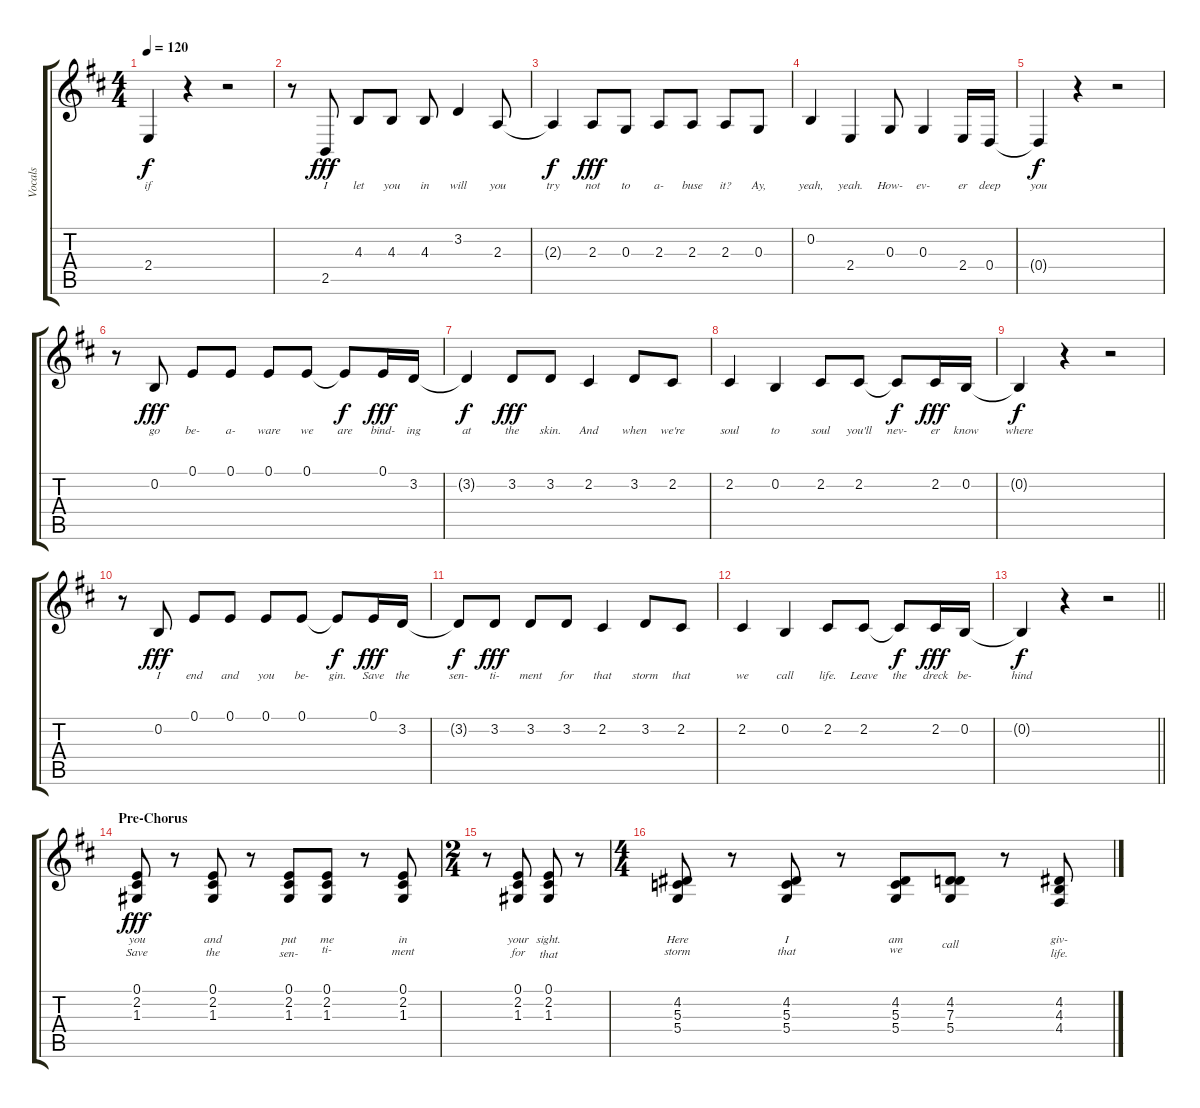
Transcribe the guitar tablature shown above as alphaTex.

\track ("Vocals" "Vocals") {instrument lead6voice}
\staff {score tabs}
\tuning (E4 B3 G3 D3 A2 E2) {hide}
\ts (4 4)
\tempo 120
\clef g2
\ks d
2.4{t}.4{lyrics (0 "if") lyrics (1 "") lyrics (2 "") lyrics (3 "") lyrics (4 "") dy f} r.4 r.2 |
r.8 2.5.8{lyrics (0 "I") lyrics (1 "") lyrics (2 "") lyrics (3 "") lyrics (4 "") dy fff} 4.3.8{lyrics (0 "let") lyrics (1 "") lyrics (2 "") lyrics (3 "") lyrics (4 "")} 4.3.8{lyrics (0 "you") lyrics (1 "") lyrics (2 "") lyrics (3 "") lyrics (4 "")} 4.3.8{lyrics (0 "in") lyrics (1 "") lyrics (2 "") lyrics (3 "") lyrics (4 "")} 3.2.4{lyrics (0 "will") lyrics (1 "") lyrics (2 "") lyrics (3 "") lyrics (4 "")} 2.3.8{lyrics (0 "you") lyrics (1 "") lyrics (2 "") lyrics (3 "") lyrics (4 "")} |
2.3{t}.4{lyrics (0 "try") lyrics (1 "") lyrics (2 "") lyrics (3 "") lyrics (4 "") dy f} 2.3.8{lyrics (0 "not") lyrics (1 "") lyrics (2 "") lyrics (3 "") lyrics (4 "") dy fff} 0.3.8{lyrics (0 "to") lyrics (1 "") lyrics (2 "") lyrics (3 "") lyrics (4 "")} 2.3.8{lyrics (0 "a-") lyrics (1 "") lyrics (2 "") lyrics (3 "") lyrics (4 "")} 2.3.8{lyrics (0 "buse") lyrics (1 "") lyrics (2 "") lyrics (3 "") lyrics (4 "")} 2.3.8{lyrics (0 "it?") lyrics (1 "") lyrics (2 "") lyrics (3 "") lyrics (4 "")} 0.3.8{lyrics (0 "Ay,") lyrics (1 "") lyrics (2 "") lyrics (3 "") lyrics (4 "")} |
0.2.4{lyrics (0 "yeah,") lyrics (1 "") lyrics (2 "") lyrics (3 "") lyrics (4 "")} 2.4.4{lyrics (0 "yeah.") lyrics (1 "") lyrics (2 "") lyrics (3 "") lyrics (4 "")} 0.3.8{lyrics (0 "How-") lyrics (1 "") lyrics (2 "") lyrics (3 "") lyrics (4 "")} 0.3.4{lyrics (0 "ev-") lyrics (1 "") lyrics (2 "") lyrics (3 "") lyrics (4 "")} 2.4.16{lyrics (0 "er") lyrics (1 "") lyrics (2 "") lyrics (3 "") lyrics (4 "")} 0.4.16{lyrics (0 "deep") lyrics (1 "") lyrics (2 "") lyrics (3 "") lyrics (4 "")} |
0.4{t}.4{lyrics (0 "you") lyrics (1 "") lyrics (2 "") lyrics (3 "") lyrics (4 "") dy f} r.4 r.2 |
r.8 0.2.8{lyrics (0 "go") lyrics (1 "") lyrics (2 "") lyrics (3 "") lyrics (4 "") dy fff} 0.1.8{lyrics (0 "be-") lyrics (1 "") lyrics (2 "") lyrics (3 "") lyrics (4 "")} 0.1.8{lyrics (0 "a-") lyrics (1 "") lyrics (2 "") lyrics (3 "") lyrics (4 "")} 0.1.8{lyrics (0 "ware") lyrics (1 "") lyrics (2 "") lyrics (3 "") lyrics (4 "")} 0.1.8{lyrics (0 "we") lyrics (1 "") lyrics (2 "") lyrics (3 "") lyrics (4 "")} 0.1{t}.8{lyrics (0 "are") lyrics (1 "") lyrics (2 "") lyrics (3 "") lyrics (4 "") dy f} 0.1.16{lyrics (0 "bind-") lyrics (1 "") lyrics (2 "") lyrics (3 "") lyrics (4 "") dy fff} 3.2.16{lyrics (0 "ing") lyrics (1 "") lyrics (2 "") lyrics (3 "") lyrics (4 "")} |
3.2{t}.4{lyrics (0 "at") lyrics (1 "") lyrics (2 "") lyrics (3 "") lyrics (4 "") dy f} 3.2.8{lyrics (0 "the") lyrics (1 "") lyrics (2 "") lyrics (3 "") lyrics (4 "") dy fff} 3.2.8{lyrics (0 "skin.") lyrics (1 "") lyrics (2 "") lyrics (3 "") lyrics (4 "")} 2.2.4{lyrics (0 "And") lyrics (1 "") lyrics (2 "") lyrics (3 "") lyrics (4 "")} 3.2.8{lyrics (0 "when") lyrics (1 "") lyrics (2 "") lyrics (3 "") lyrics (4 "")} 2.2.8{lyrics (0 "we're") lyrics (1 "") lyrics (2 "") lyrics (3 "") lyrics (4 "")} |
2.2.4{lyrics (0 "soul") lyrics (1 "") lyrics (2 "") lyrics (3 "") lyrics (4 "")} 0.2.4{lyrics (0 "to") lyrics (1 "") lyrics (2 "") lyrics (3 "") lyrics (4 "")} 2.2.8{lyrics (0 "soul") lyrics (1 "") lyrics (2 "") lyrics (3 "") lyrics (4 "")} 2.2.8{lyrics (0 "you'll") lyrics (1 "") lyrics (2 "") lyrics (3 "") lyrics (4 "")} 2.2{t}.8{lyrics (0 "nev-") lyrics (1 "") lyrics (2 "") lyrics (3 "") lyrics (4 "") dy f} 2.2.16{lyrics (0 "er") lyrics (1 "") lyrics (2 "") lyrics (3 "") lyrics (4 "") dy fff} 0.2.16{lyrics (0 "know") lyrics (1 "") lyrics (2 "") lyrics (3 "") lyrics (4 "")} |
0.2{t}.4{lyrics (0 "where") lyrics (1 "") lyrics (2 "") lyrics (3 "") lyrics (4 "") dy f} r.4 r.2 |
r.8 0.2.8{lyrics (0 "I") lyrics (1 "") lyrics (2 "") lyrics (3 "") lyrics (4 "") dy fff} 0.1.8{lyrics (0 "end") lyrics (1 "") lyrics (2 "") lyrics (3 "") lyrics (4 "")} 0.1.8{lyrics (0 "and") lyrics (1 "") lyrics (2 "") lyrics (3 "") lyrics (4 "")} 0.1.8{lyrics (0 "you") lyrics (1 "") lyrics (2 "") lyrics (3 "") lyrics (4 "")} 0.1.8{lyrics (0 "be-") lyrics (1 "") lyrics (2 "") lyrics (3 "") lyrics (4 "")} 0.1{t}.8{lyrics (0 "gin.") lyrics (1 "") lyrics (2 "") lyrics (3 "") lyrics (4 "") dy f} 0.1.16{lyrics (0 "Save") lyrics (1 "") lyrics (2 "") lyrics (3 "") lyrics (4 "") dy fff} 3.2.16{lyrics (0 "the") lyrics (1 "") lyrics (2 "") lyrics (3 "") lyrics (4 "")} |
3.2{t}.8{lyrics (0 "sen-") lyrics (1 "") lyrics (2 "") lyrics (3 "") lyrics (4 "") dy f} 3.2.8{lyrics (0 "ti-") lyrics (1 "") lyrics (2 "") lyrics (3 "") lyrics (4 "") dy fff} 3.2.8{lyrics (0 "ment") lyrics (1 "") lyrics (2 "") lyrics (3 "") lyrics (4 "")} 3.2.8{lyrics (0 "for") lyrics (1 "") lyrics (2 "") lyrics (3 "") lyrics (4 "")} 2.2.4{lyrics (0 "that") lyrics (1 "") lyrics (2 "") lyrics (3 "") lyrics (4 "")} 3.2.8{lyrics (0 "storm") lyrics (1 "") lyrics (2 "") lyrics (3 "") lyrics (4 "")} 2.2.8{lyrics (0 "that") lyrics (1 "") lyrics (2 "") lyrics (3 "") lyrics (4 "")} |
2.2.4{lyrics (0 "we") lyrics (1 "") lyrics (2 "") lyrics (3 "") lyrics (4 "")} 0.2.4{lyrics (0 "call") lyrics (1 "") lyrics (2 "") lyrics (3 "") lyrics (4 "")} 2.2.8{lyrics (0 "life.") lyrics (1 "") lyrics (2 "") lyrics (3 "") lyrics (4 "")} 2.2.8{lyrics (0 "Leave") lyrics (1 "") lyrics (2 "") lyrics (3 "") lyrics (4 "")} 2.2{t}.8{lyrics (0 "the") lyrics (1 "") lyrics (2 "") lyrics (3 "") lyrics (4 "") dy f} 2.2.16{lyrics (0 "dreck") lyrics (1 "") lyrics (2 "") lyrics (3 "") lyrics (4 "") dy fff} 0.2.16{lyrics (0 "be-") lyrics (1 "") lyrics (2 "") lyrics (3 "") lyrics (4 "")} |
\barLineRight lightlight
0.2{t}.4{lyrics (0 "hind") lyrics (1 "") lyrics (2 "") lyrics (3 "") lyrics (4 "") dy f} r.4 r.2 |
\section ("" "Pre-Chorus")
(0.1 2.2 1.3).8{lyrics (0 "you") lyrics (1 "Save") lyrics (2 "") lyrics (3 "") lyrics (4 "") dy fff} r.8 (0.1 2.2 1.3).8{lyrics (0 "and") lyrics (1 "the") lyrics (2 "") lyrics (3 "") lyrics (4 "")} r.8 (0.1 2.2 1.3).8{lyrics (0 "put") lyrics (1 "sen-") lyrics (2 "") lyrics (3 "") lyrics (4 "")} (0.1 2.2 1.3).8{lyrics (0 "me") lyrics (1 "ti-") lyrics (2 "") lyrics (3 "") lyrics (4 "")} r.8 (0.1 2.2 1.3).8{lyrics (0 "in") lyrics (1 "ment") lyrics (2 "") lyrics (3 "") lyrics (4 "")} |
\ts (2 4)
r.8 (0.1 2.2 1.3).8{lyrics (0 "your") lyrics (1 "for") lyrics (2 "") lyrics (3 "") lyrics (4 "")} (0.1 2.2 1.3).8{lyrics (0 "sight.") lyrics (1 "that") lyrics (2 "") lyrics (3 "") lyrics (4 "")} r.8 |
\ts (4 4)
(4.2 5.3 5.4).8{lyrics (0 "Here") lyrics (1 "storm") lyrics (2 "") lyrics (3 "") lyrics (4 "")} r.8 (4.2 5.3 5.4).8{lyrics (0 "I") lyrics (1 "that") lyrics (2 "") lyrics (3 "") lyrics (4 "")} r.8 (4.2 5.3 5.4).8{lyrics (0 "am") lyrics (1 "we") lyrics (2 "") lyrics (3 "") lyrics (4 "")} (4.2 7.3 5.4).8{lyrics (0 "") lyrics (1 "call") lyrics (2 "") lyrics (3 "") lyrics (4 "")} r.8 (4.2 4.3 4.4).8{lyrics (0 "giv-") lyrics (1 "life.") lyrics (2 "") lyrics (3 "") lyrics (4 "")}
